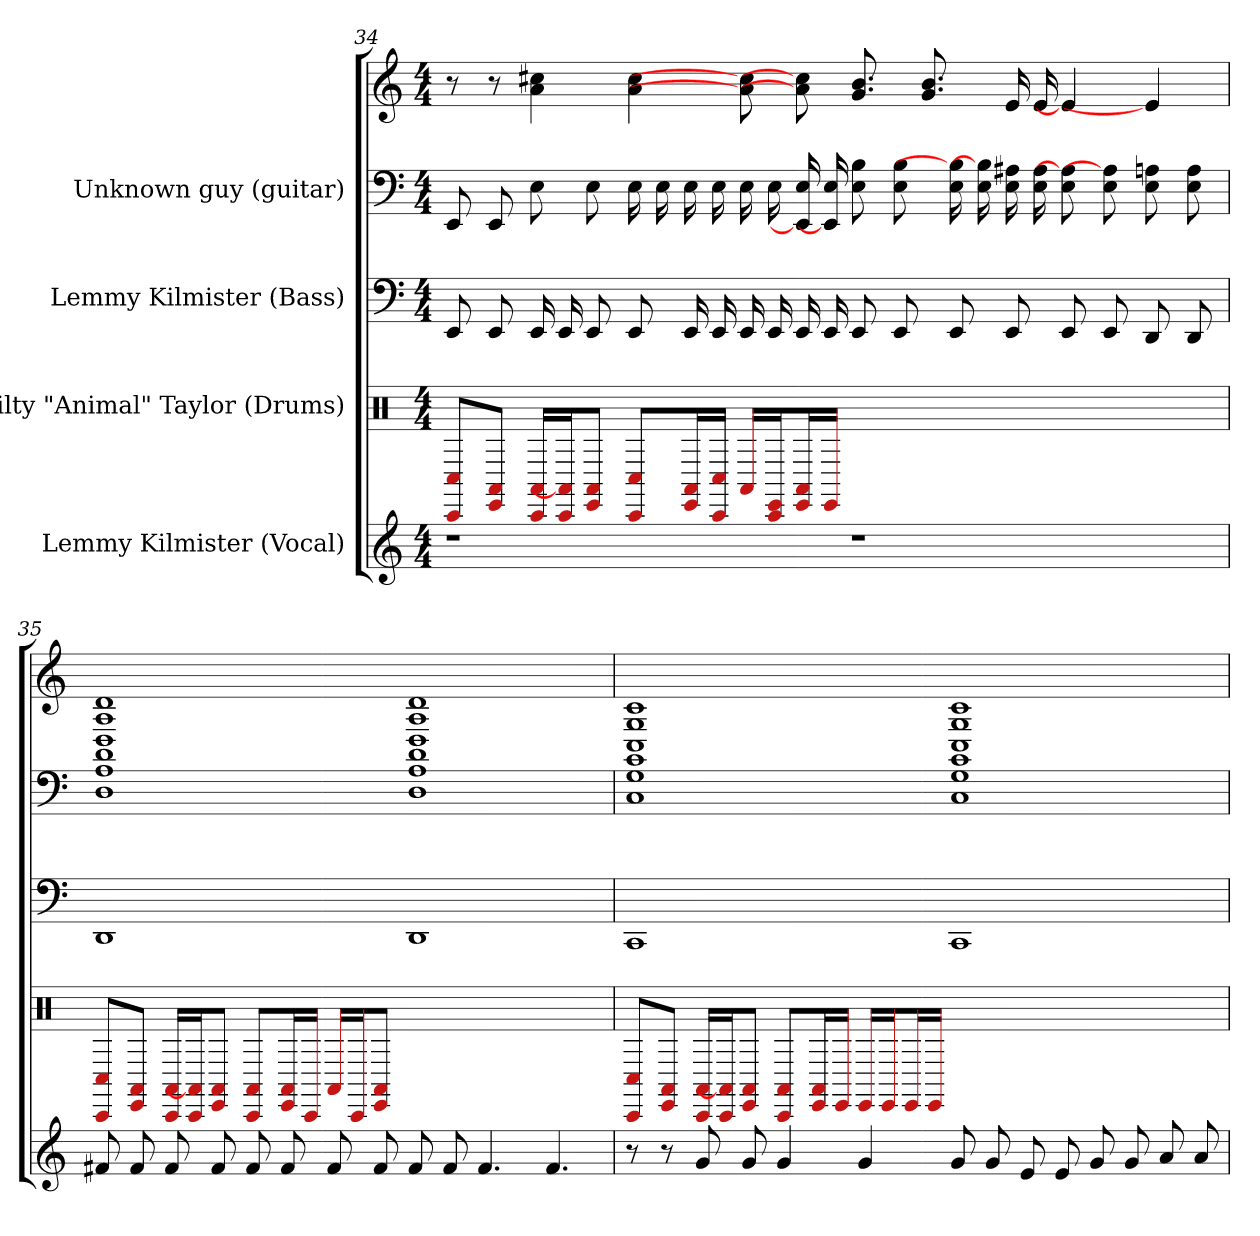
**kern	**kern	**kern	**kern	**kern
*part5	*part4	*part3	*part2	*part1
*staff5	*staff4	*staff3	*staff2	*staff1
*I"Lemmy Kilmister (Vocal)	*I"Philty "Animal" Taylor (Drums)	*I"Lemmy Kilmister (Bass)	*I"Unknown guy (guitar)	*I""Fast" Eddie Clarke (Guitar)
*	*clefX	*	*	*
*k[]	*k[]	*k[]	*k[]	*k[]
*M4/4	*M4/4	*M4/4	*M4/4	*M4/4
=34	=34	=34	=34	=34
1r	8C#/ 8CC/L	8EE	8EE	8r
.	8AA#/ 8EE/J	8EE	8EE	8r
.	16AA#/ 16CC/LL	16EE	8E	4cc# 4a
.	16AA#]/ 16CC/J	16EE	.	.
.	8AA#/ 8EE/J	8EE	8E	.
.	8C#/ 8CC/L	8EE	16E	4cc# 4a
.	.	.	16E	.
.	16AA#/ 16EE/L	16EE	16E	.
.	16C#/ 16CC/JJ	16EE	16E	.
.	16AA#/LL	16EE	16E	8cc#] 8a]
.	16EE/ 16CC/J	16EE	16E	.
.	16AA#/ 16EE/L	16EE	16E 16EE]	8cc#] 8a]
.	16EE/JJ	16EE	16E 16EE]	.
1r	1ryy	8EE	8B 8E	8.b 8.g
.	.	8EE	8B 8E	.
.	.	.	.	8.b 8.g
.	.	8EE	16B] 16E	.
.	.	.	16B] 16E	.
.	.	8EE	16A# 16E	16e
.	.	.	16A# 16E	16e
.	.	8EE	8A#] 8E	4e]
.	.	8EE	8A#] 8E	.
.	.	8DD	8A 8E	4e]
.	.	8DD	8A 8E	.
=35	=35	=35	=35	=35
8f#	8C#/ 8CC/L	1DD	1d 1A 1D	1d 1A 1D
8f#	8AA#/ 8EE/J	.	.	.
8f#	16AA#/ 16CC/LL	.	.	.
.	16AA#]/ 16CC/J	.	.	.
8f#	8AA#/ 8EE/J	.	.	.
8f#	8AA#/ 8CC/L	.	.	.
8f#	16AA#/ 16EE/L	.	.	.
.	16CC/JJ	.	.	.
8f#	16AA#/LL	.	.	.
.	16CC/J	.	.	.
8f#	8AA#/ 8EE/J	.	.	.
8f#	1ryy	1DD	1d 1A 1D	1d 1A 1D
8f#	.	.	.	.
4.f#	.	.	.	.
4.f#	.	.	.	.
=36	=36	=36	=36	=36
8r	8C#/ 8CC/L	1CC	1c 1G 1C	1c 1G 1C
8r	8AA#/ 8EE/J	.	.	.
8g	16AA#/ 16CC/LL	.	.	.
.	16AA#]/ 16CC/J	.	.	.
8g	8AA#/ 8EE/J	.	.	.
4g	8AA#/ 8CC/L	.	.	.
.	16AA#/ 16EE/L	.	.	.
.	16EE/JJ	.	.	.
4g	16EE/LL	.	.	.
.	16EE/J	.	.	.
.	16EE/L	.	.	.
.	16EE/JJ	.	.	.
8g	1ryy	1CC	1c 1G 1C	1c 1G 1C
8g	.	.	.	.
8e	.	.	.	.
8e	.	.	.	.
8g	.	.	.	.
8g	.	.	.	.
8a	.	.	.	.
8a	.	.	.	.
=	=	=	=	=
*-	*-	*-	*-	*-
